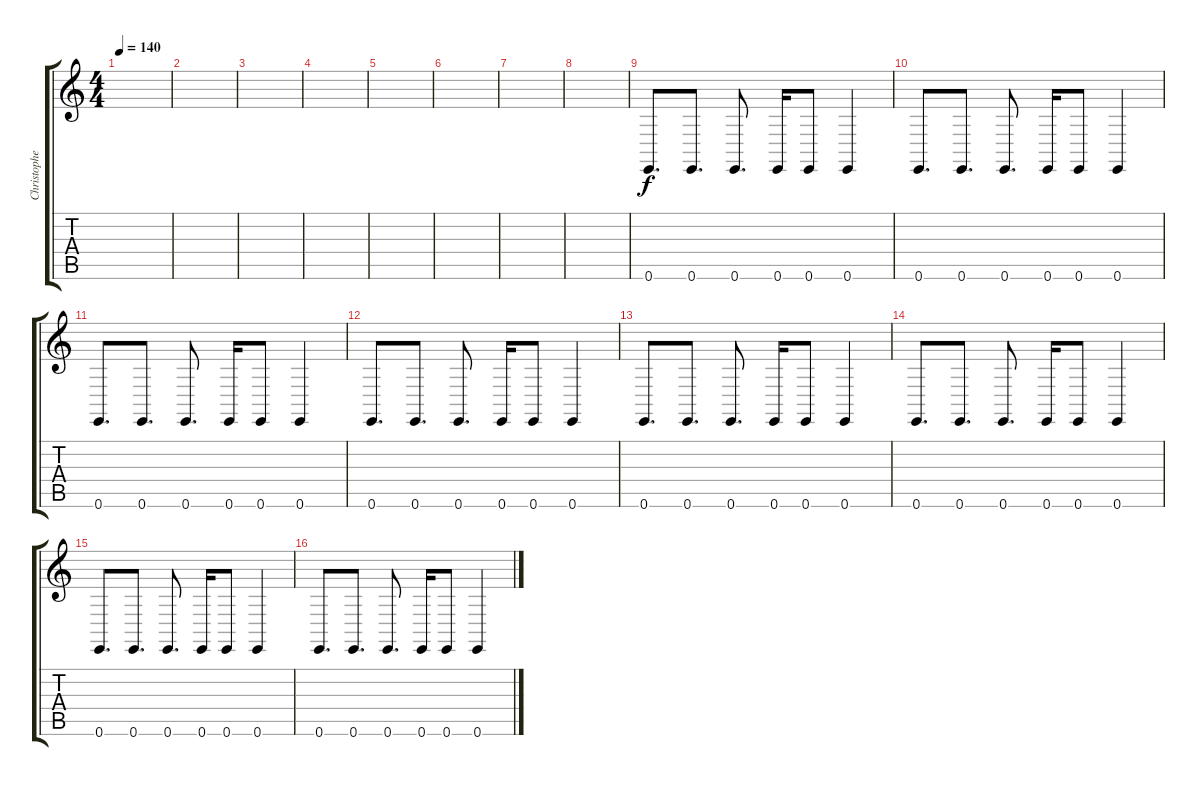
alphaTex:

\track ("Christopher Lawrence " "Christophe") {instrument woodblock}
\staff {score tabs}
\tuning (E4 B3 G3 D3 A2 E2) {hide}
\ts (4 4)
\tempo 140
\clef g2
\ks c
|
|
|
|
|
|
|
|
0.6.8{d} 0.6.8{d} 0.6.8{d} 0.6.16 0.6.8 0.6.4 |
0.6.8{d} 0.6.8{d} 0.6.8{d} 0.6.16 0.6.8 0.6.4 |
0.6.8{d} 0.6.8{d} 0.6.8{d} 0.6.16 0.6.8 0.6.4 |
0.6.8{d} 0.6.8{d} 0.6.8{d} 0.6.16 0.6.8 0.6.4 |
0.6.8{d} 0.6.8{d} 0.6.8{d} 0.6.16 0.6.8 0.6.4 |
0.6.8{d} 0.6.8{d} 0.6.8{d} 0.6.16 0.6.8 0.6.4 |
0.6.8{d} 0.6.8{d} 0.6.8{d} 0.6.16 0.6.8 0.6.4 |
0.6.8{d} 0.6.8{d} 0.6.8{d} 0.6.16 0.6.8 0.6.4
